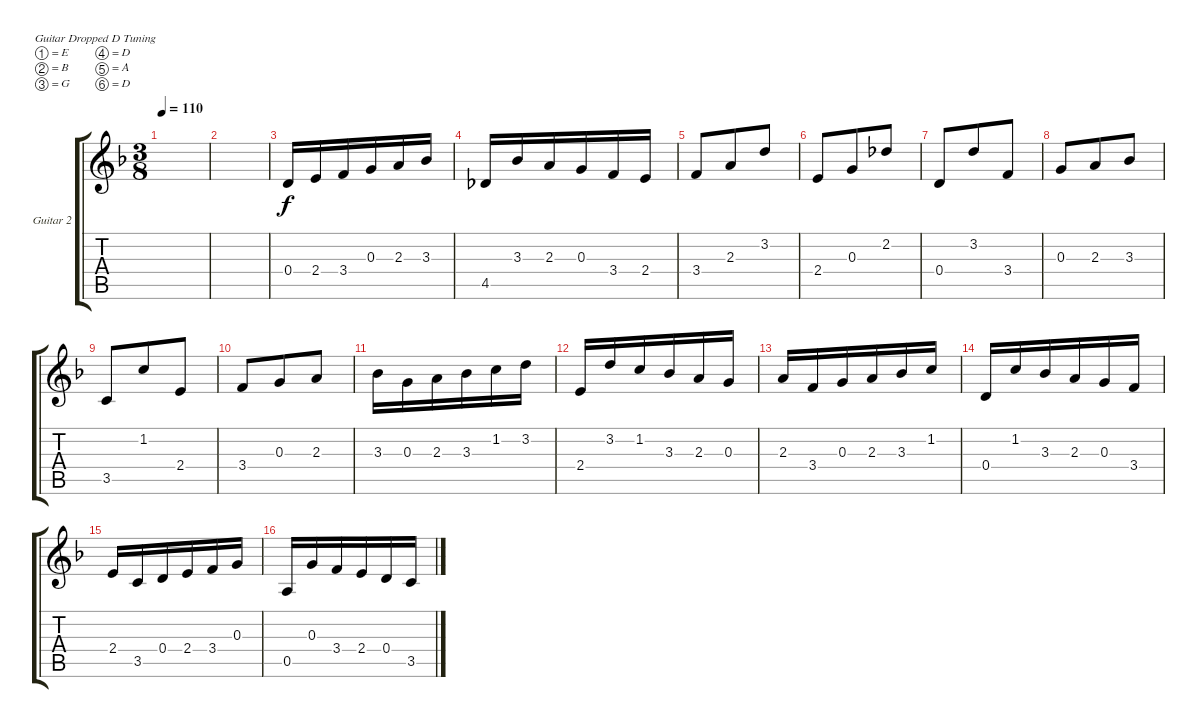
\bracketExtendMode groupsimilarinstruments
\firstSystemTrackNameOrientation horizontal
\otherSystemsTrackNameOrientation horizontal
\track ("Guitar 2" "Guitar 2") {instrument acousticguitarnylon}
\staff {score tabs}
\tuning (E4 B3 G3 D3 A2 D2)
\ts (3 8)
\tempo 110
\clef g2
\ks dminor
|
|
0.4.16 2.4.16 3.4.16 0.3.16 2.3.16 3.3.16 |
4.5.16 3.3.16 2.3.16 0.3.16 3.4.16 2.4.16 |
3.4.8 2.3.8 3.2.8 |
2.4.8 0.3.8 2.2.8 |
0.4.8 3.2.8 3.4.8 |
0.3.8 2.3.8 3.3.8 |
3.5.8 1.2.8 2.4.8 |
3.4.8 0.3.8 2.3.8 |
3.3.16 0.3.16 2.3.16 3.3.16 1.2.16 3.2.16 |
2.4.16 3.2.16 1.2.16 3.3.16 2.3.16 0.3.16 |
2.3.16 3.4.16 0.3.16 2.3.16 3.3.16 1.2.16 |
0.4.16 1.2.16 3.3.16 2.3.16 0.3.16 3.4.16 |
2.4.16 3.5.16 0.4.16 2.4.16 3.4.16 0.3.16 |
0.5.16 0.3.16 3.4.16 2.4.16 0.4.16 3.5.16
